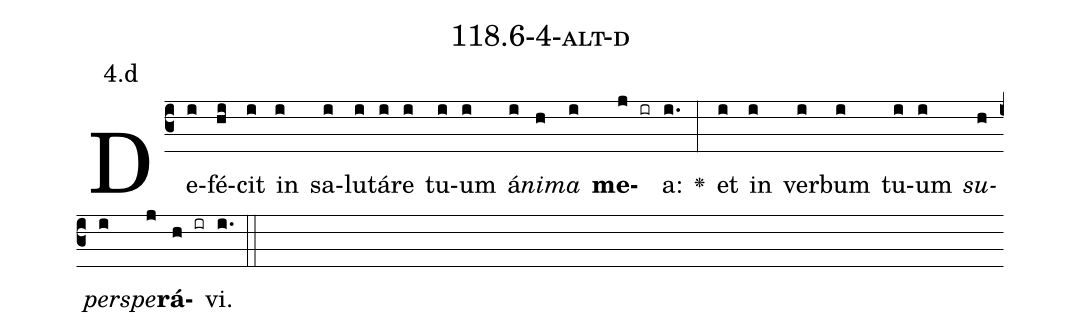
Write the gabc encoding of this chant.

name: 118.6-4-alt-d;
annotation: 4.d;
%%
(c3)De(i)fé(hi)cit(i) in(i) sa(i)lu(i)tá(i)re(i) tu(i)um(i) á(i)<i>ni</i>(h)<i>ma</i>(i) <b>me</b>(j ir)a:(i.) <v>\greheightstar</v>(:) et(i) in(i) ver(i)bum(i) tu(i)um(i) <i>su</i>(h)<i>per</i>(i)<i>spe</i>(j)<b>rá</b>(h ir)vi.(i.) (::)


%E(i) u(h) o(i) u(j) a(h) e.(i.) (::)
